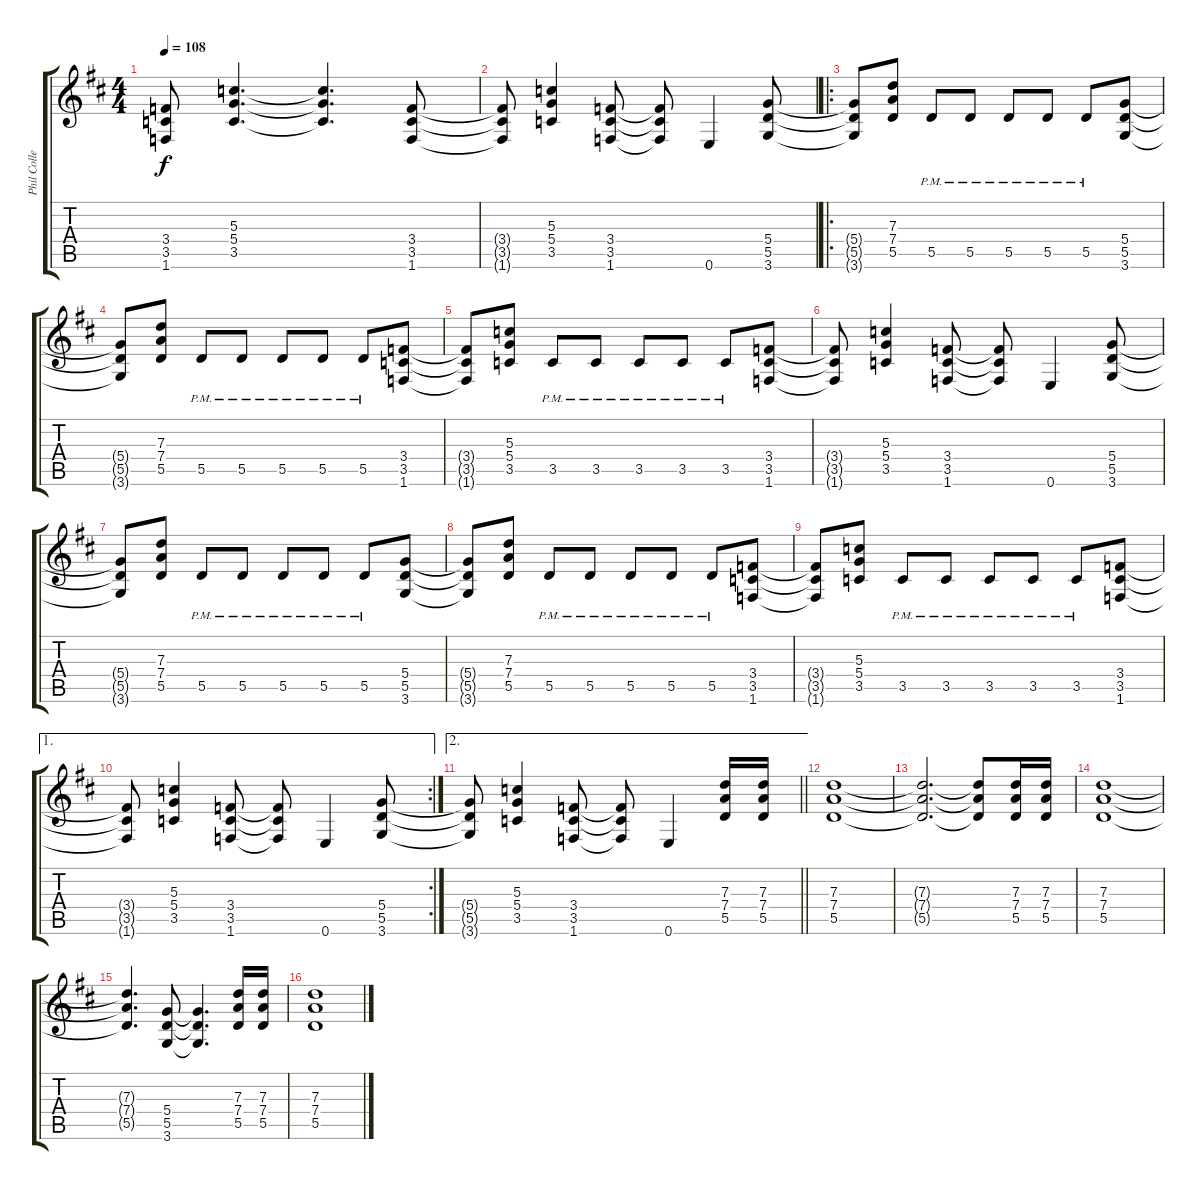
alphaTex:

\track ("Phil Collen" "Phil Colle") {instrument distortionguitar}
\staff {score tabs}
\tuning (E4 B3 G3 D3 A2 E2) {hide}
\ts (4 4)
\tempo 108
\clef g2
\ks d
(3.4{t} 3.5{t} 1.6{t}).8{dy f} (5.3 5.4 3.5).4{d} (5.3{t} 5.4{t} 3.5{t}).4{d} (3.4 3.5 1.6).8 |
(3.4{t} 3.5{t} 1.6{t}).8 (5.3 5.4 3.5).4 (3.4 3.5 1.6).8 (3.4{t} 3.5{t} 1.6{t}).8 0.6.4 (5.4 5.5 3.6).8 |
\ro
(5.4{t} 5.5{t} 3.6{t}).8 (7.3 7.4 5.5).8 5.5{pm}.8 5.5{pm}.8 5.5{pm}.8 5.5{pm}.8 5.5{pm}.8 (5.4 5.5 3.6).8 |
(5.4{t} 5.5{t} 3.6{t}).8 (7.3 7.4 5.5).8 5.5{pm}.8 5.5{pm}.8 5.5{pm}.8 5.5{pm}.8 5.5{pm}.8 (3.4 3.5 1.6).8 |
(3.4{t} 3.5{t} 1.6{t}).8 (5.3 5.4 3.5).8 3.5{pm}.8 3.5{pm}.8 3.5{pm}.8 3.5{pm}.8 3.5{pm}.8 (3.4 3.5 1.6).8 |
(3.4{t} 3.5{t} 1.6{t}).8 (5.3 5.4 3.5).4 (3.4 3.5 1.6).8 (3.4{t} 3.5{t} 1.6{t}).8 0.6.4 (5.4 5.5 3.6).8 |
(5.4{t} 5.5{t} 3.6{t}).8 (7.3 7.4 5.5).8 5.5{pm}.8 5.5{pm}.8 5.5{pm}.8 5.5{pm}.8 5.5{pm}.8 (5.4 5.5 3.6).8 |
(5.4{t} 5.5{t} 3.6{t}).8 (7.3 7.4 5.5).8 5.5{pm}.8 5.5{pm}.8 5.5{pm}.8 5.5{pm}.8 5.5{pm}.8 (3.4 3.5 1.6).8 |
(3.4{t} 3.5{t} 1.6{t}).8 (5.3 5.4 3.5).8 3.5{pm}.8 3.5{pm}.8 3.5{pm}.8 3.5{pm}.8 3.5{pm}.8 (3.4 3.5 1.6).8 |
\ae 1
\rc 2
(3.4{t} 3.5{t} 1.6{t}).8 (5.3 5.4 3.5).4 (3.4 3.5 1.6).8 (3.4{t} 3.5{t} 1.6{t}).8 0.6.4 (5.4 5.5 3.6).8 |
\ae 2
\barLineRight lightlight
(5.4{t} 5.5{t} 3.6{t}).8 (5.3 5.4 3.5).4 (3.4 3.5 1.6).8 (3.4{t} 3.5{t} 1.6{t}).8 0.6.4 (7.3 7.4 5.5).16 (7.3 7.4 5.5).16 |
(7.3 7.4 5.5).1 |
(7.3{t} 7.4{t} 5.5{t}).2{d} (7.3{t} 7.4{t} 5.5{t}).8 (7.3 7.4 5.5).16 (7.3 7.4 5.5).16 |
(7.3 7.4 5.5).1 |
(7.3{t} 7.4{t} 5.5{t}).4{d} (5.4 5.5 3.6).8 (5.4{t} 5.5{t} 3.6{t}).4{d} (7.3 7.4 5.5).16 (7.3 7.4 5.5).16 |
(7.3 7.4 5.5).1
